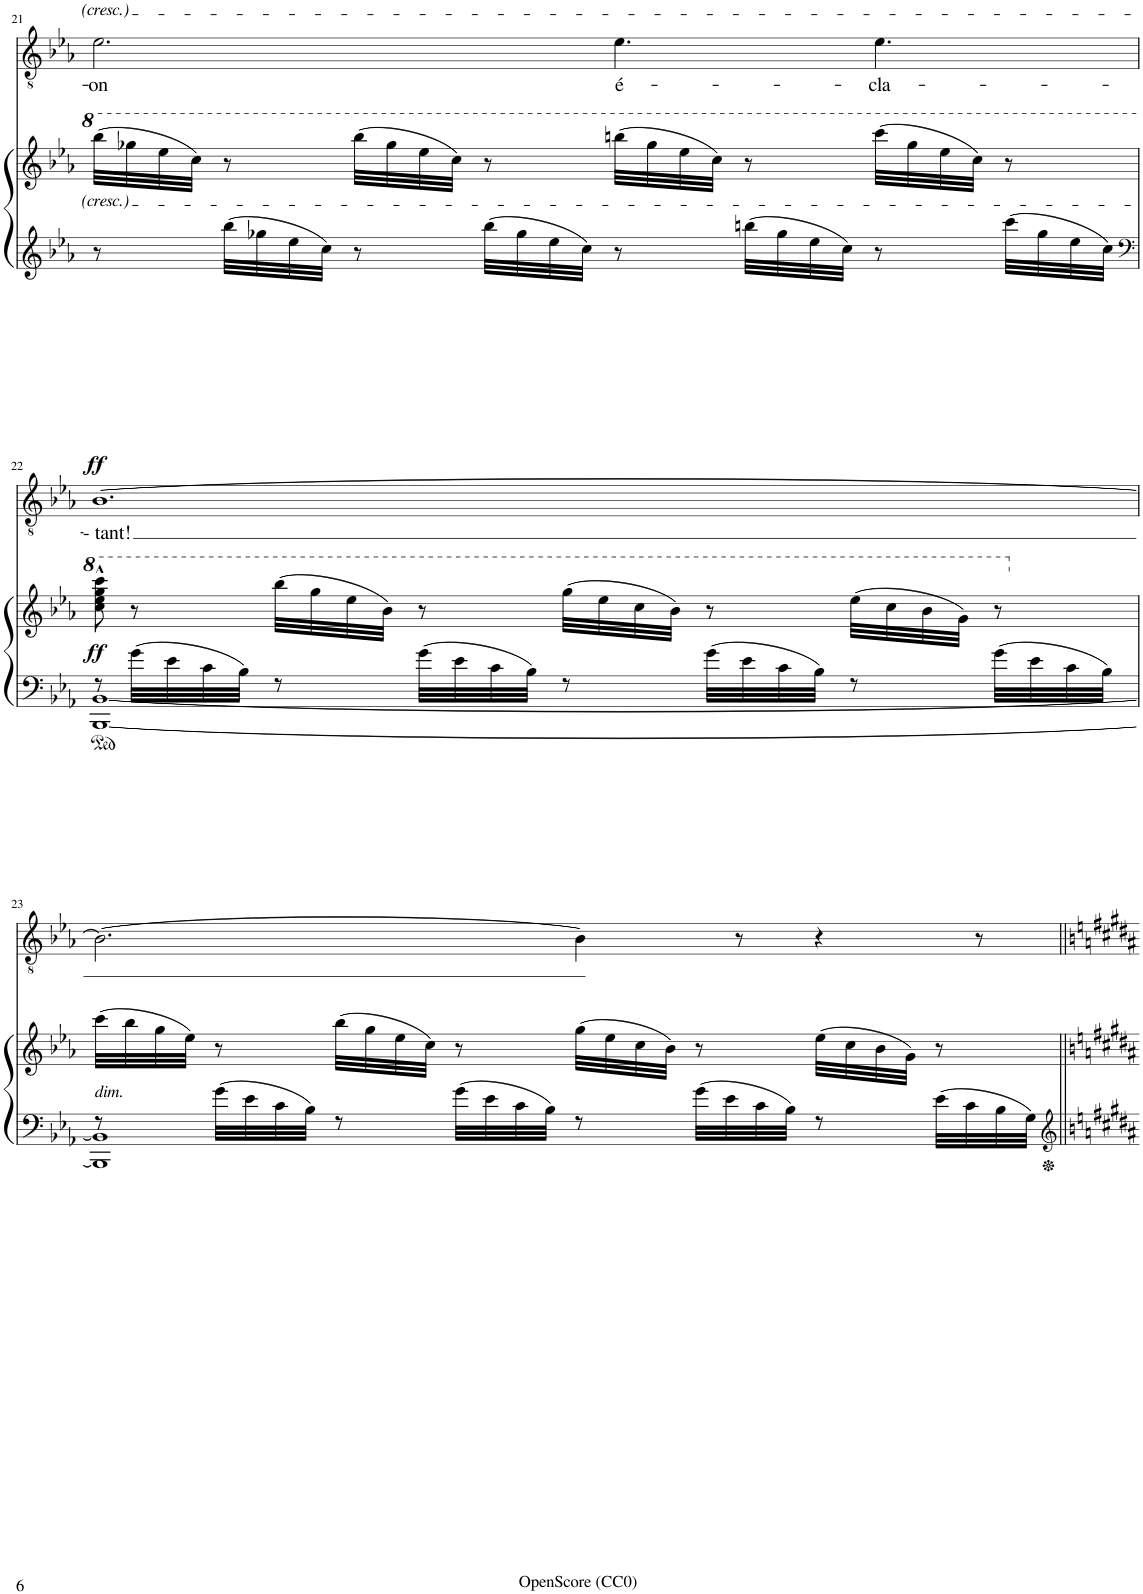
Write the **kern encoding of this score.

**kern	**kern	**dynam	**kern	**text	**dynam
*part2	*part2	*part2	*part1	*part1	*part1
*staff3	*staff2	*staff2/3	*staff1	*staff1	*staff1
*I"Piano	*	*	*I"Tenor	*	*
*I'Pno	*	*	*	*	*
!!LO:PB:g=z
*clefG2	*clefG2	*	*clefGv2	*	*
*k[b-e-a-]	*k[b-e-a-]	*	*k[b-e-a-]	*	*
*M4/4	*M4/4	*	*M12/8	*	*
=21	=21	=21	=21	=21	=21
!	!	!	!	!LO:LY:b	!
8r	(32bbb-\LLL	.	2.e-\	-on	.
.	32ggg-X\	.	.	.	.
.	32eee-\	.	.	.	.
.	32ccc\JJJ)	.	.	.	.
32bb-\LLL	8r	.	.	.	.
32gg-X\	.	.	.	.	.
32ee-\	.	.	.	.	.
32cc\JJJ	.	.	.	.	.
8r	(32bbb-\LLL	.	.	.	.
.	32ggg-\	.	.	.	.
.	32eee-\	.	.	.	.
.	32ccc\JJJ)	.	.	.	.
32bb-\LLL	8r	.	.	.	.
32gg-\	.	.	.	.	.
32ee-\	.	.	.	.	.
32cc\JJJ	.	.	.	.	.
8r	(32bbbn\LLL	.	.	.	.
.	32ggg-\	.	.	.	.
.	32eee-\	.	.	.	.
.	32ccc\JJJ)	.	.	.	.
32bbn\LLL	8r	.	.	.	.
32gg-\	.	.	.	.	.
32ee-\	.	.	.	.	.
32cc\JJJ	.	.	.	.	.
!	!	!	!	!LO:LY:b	!
8r	(32cccc\LLL	.	4.e-\	é-	.
.	32ggg-\	.	.	.	.
.	32eee-\	.	.	.	.
.	32ccc\JJJ)	.	.	.	.
32ccc\LLL	8r	.	.	.	.
32gg-\	.	.	.	.	.
32ee-\	.	.	.	.	.
32cc\JJJ	.	.	.	.	.
2ryy	2ryy	.	.	.	.
!	!	!	!	!LO:LY:b	!
.	.	.	4.e-\	-cla-	.
!!LO:LB:g=z
=22	=22	=22	=22	=22	=22
*clefF4	*	*	*	*	*
*^	*	*	*	*	*
!	!	!	!LO:DY:b	!	!LO:LY:b	!LO:DY:a
8r	[1BBB- [1BB-	8ccc\^^ 8eee-\^^ 8ggg\^^ 8cccc\^^	ff	[1.B-	-- tant!	ff
32g\LLL	.	8r	.	.	.	.
32e-\	.	.	.	.	.	.
32c\	.	.	.	.	.	.
32B-\JJJ	.	.	.	.	.	.
8r	.	(32bbb-\LLL	.	.	.	.
.	.	32ggg\	.	.	.	.
.	.	32eee-\	.	.	.	.
.	.	32bb-\JJJ)	.	.	.	.
32g\LLL	.	8r	.	.	.	.
32e-\	.	.	.	.	.	.
32c\	.	.	.	.	.	.
32B-\JJJ	.	.	.	.	.	.
8r	.	(32ggg\LLL	.	.	.	.
.	.	32eee-\	.	.	.	.
.	.	32ccc\	.	.	.	.
.	.	32bb-\JJJ)	.	.	.	.
32g\LLL	.	8r	.	.	.	.
32e-\	.	.	.	.	.	.
32c\	.	.	.	.	.	.
32B-\JJJ	.	.	.	.	.	.
8r	.	(32eee-\LLL	.	.	.	.
.	.	32ccc\	.	.	.	.
.	.	32bb-\	.	.	.	.
.	.	32gg\JJJ)	.	.	.	.
32g\LLL	.	8r	.	.	.	.
32e-\	.	.	.	.	.	.
32c\	.	.	.	.	.	.
32B-\JJJ	.	.	.	.	.	.
2ryy	2ryy	2ryy	.	.	.	.
!!LO:LB:g=z
=23	=23	=23	=23	=23	=23	=23
!	!	!LO:TX:b:i:t=dim.	!	!	!	!
8r	1BBB-] 1BB-]	(>32ccc\LLL	.	2.B-\_	.	.
.	.	32bb-\	.	.	.	.
.	.	32gg\	.	.	.	.
.	.	32ee-\JJJ)	.	.	.	.
32g\LLL	.	8r	.	.	.	.
32e-\	.	.	.	.	.	.
32c\	.	.	.	.	.	.
32B-\JJJ	.	.	.	.	.	.
8r	.	(>32bb-\LLL	.	.	.	.
.	.	32gg\	.	.	.	.
.	.	32ee-\	.	.	.	.
.	.	32cc\JJJ)	.	.	.	.
32g\LLL	.	8r	.	.	.	.
32e-\	.	.	.	.	.	.
32c\	.	.	.	.	.	.
32B-\JJJ	.	.	.	.	.	.
8r	.	(>32gg\LLL	.	.	.	.
.	.	32ee-\	.	.	.	.
.	.	32cc\	.	.	.	.
.	.	32b-\JJJ)	.	.	.	.
32g\LLL	.	8r	.	.	.	.
32e-\	.	.	.	.	.	.
32c\	.	.	.	.	.	.
32B-\JJJ	.	.	.	.	.	.
8r	.	(>32ee-\LLL	.	4B-\]	.	.
.	.	32cc\	.	.	.	.
.	.	32b-\	.	.	.	.
.	.	32g\JJJ)	.	.	.	.
32e-\LLL	.	8r	.	.	.	.
32c\	.	.	.	.	.	.
32B-\	.	.	.	.	.	.
32G\JJJ	.	.	.	.	.	.
2ryy	2ryy	2ryy	.	8r	.	.
.	.	.	.	4r	.	.
.	.	.	.	8r	.	.
*v	*v	*	*	*	*	*
=||	=||	=||	=||	=||	=||
*-	*-	*-	*-	*-	*-
